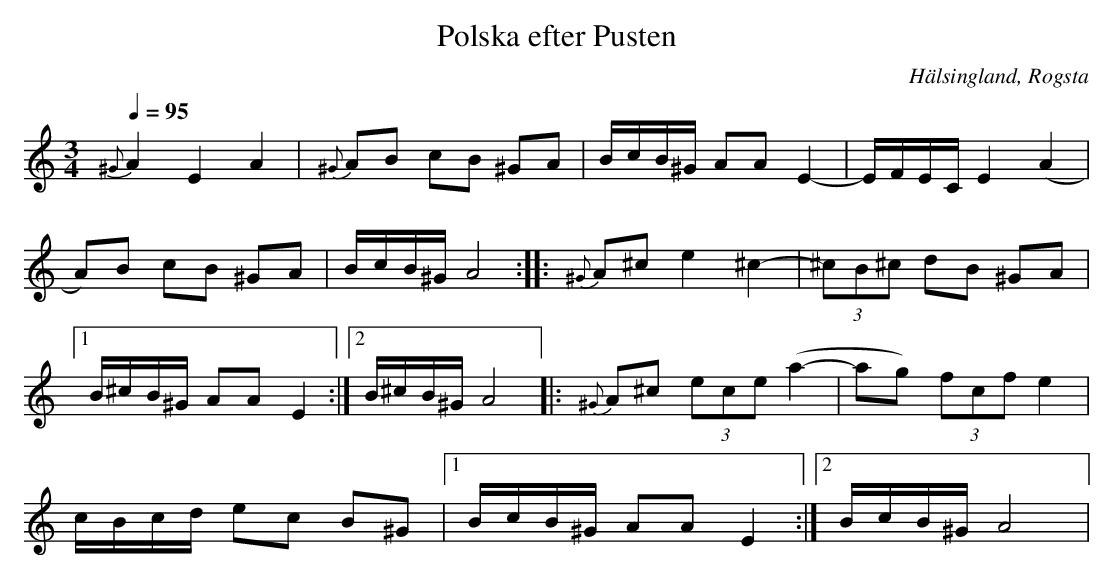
X:1
T:Polska efter Pusten
O:Hälsingland, Rogsta
M:3/4
L:1/8
Q:1/4=95
K:Am
{^G}A2 E2 A2|{^G}AB cB ^GA |B/c/B/^G/ AA E2- |E/F/E/C/ E2 (A2|
A)B cB ^GA |B/c/B/^G/ A4 :| |: {^G}A^c e2 ^c2-|(3^cB^c dB ^GA |
[1 B/^c/B/^G/ AA E2 :| [2 B/^c/B/^G/ A4 |: {^G}A^c (3ece (a2- |ag) (3fcf e2|
c/B/c/d/ ec B^G|[1 B/c/B/^G/ AA E2 :| [2 B/c/B/^G/ A4 |
